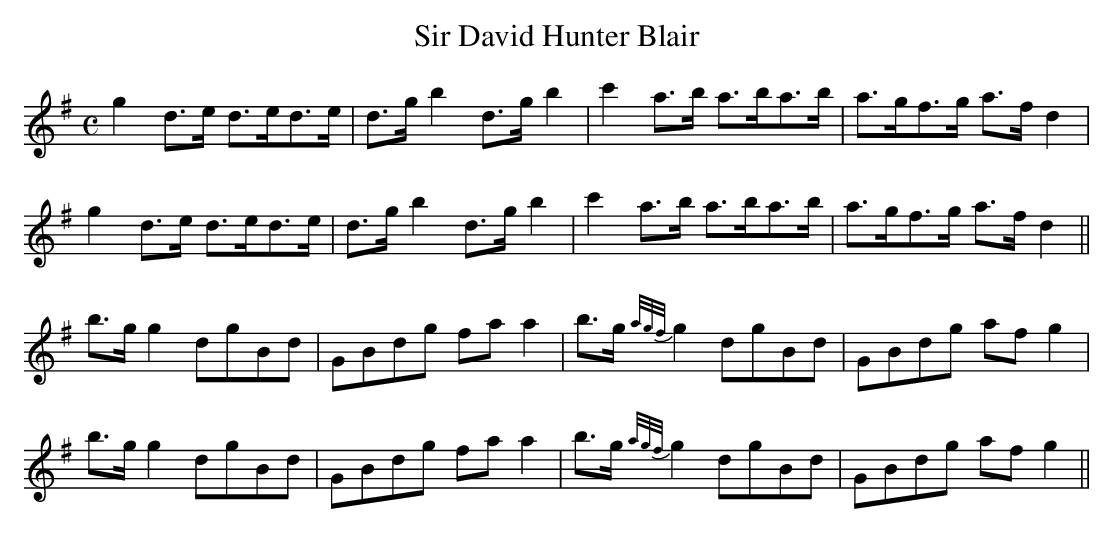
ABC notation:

X:1
T:Sir David Hunter Blair
M:C
L:1/8
K:G
g2d>e d>ed>e | d>gb2 d>gb2 | c'2a>b a>ba>b | a>gf>g a>fd2 |
g2d>e d>ed>e | d>gb2 d>gb2 | c'2 a>b a>ba>b | a>gf>g a>f d2 ||
b>gg2 dgBd | GBdg fa a2 | b>g {a/g/f/}g2 dgBd | GBdg af g2 |
b>gg2 dgBd | GBdg fa a2 | b>g {a/g/f/}g2 dgBd | GBdg af g2 ||
